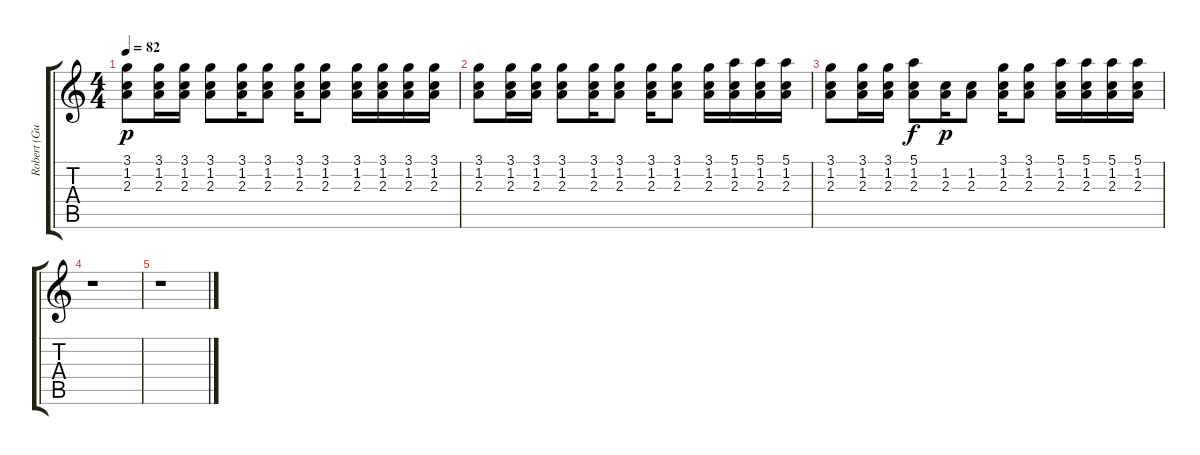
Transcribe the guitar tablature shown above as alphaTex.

\track ("Robert (Guitar 2)" "Robert (Gu") {instrument acousticguitarnylon}
\staff {score tabs}
\tuning (E4 B3 G3 D3 A2 E2) {hide}
\ts (4 4)
\tempo 82
\clef g2
\ks c
(3.1 1.2 2.3).8{dy p} (3.1 1.2 2.3).16 (3.1 1.2 2.3).16 (3.1 1.2 2.3).8 (3.1 1.2 2.3).16 (3.1 1.2 2.3).8 (3.1 1.2 2.3).16 (3.1 1.2 2.3).8 (3.1 1.2 2.3).16 (3.1 1.2 2.3).16 (3.1 1.2 2.3).16 (3.1 1.2 2.3).16 |
(3.1 1.2 2.3).8 (3.1 1.2 2.3).16 (3.1 1.2 2.3).16 (3.1 1.2 2.3).8 (3.1 1.2 2.3).16 (3.1 1.2 2.3).8 (3.1 1.2 2.3).16 (3.1 1.2 2.3).8 (3.1 1.2 2.3).16 (5.1 1.2 2.3).16 (5.1 1.2 2.3).16 (5.1 1.2 2.3).16 |
(3.1 1.2 2.3).8 (3.1 1.2 2.3).16 (3.1 1.2 2.3).16 (5.1 1.2 2.3).8{dy f} (1.2 2.3).16{dy p} (1.2 2.3).8 (3.1 1.2 2.3).16 (3.1 1.2 2.3).8 (5.1 1.2 2.3).16 (5.1 1.2 2.3).16 (5.1 1.2 2.3).16 (5.1 1.2 2.3).16 |
r.1 |
r.1
